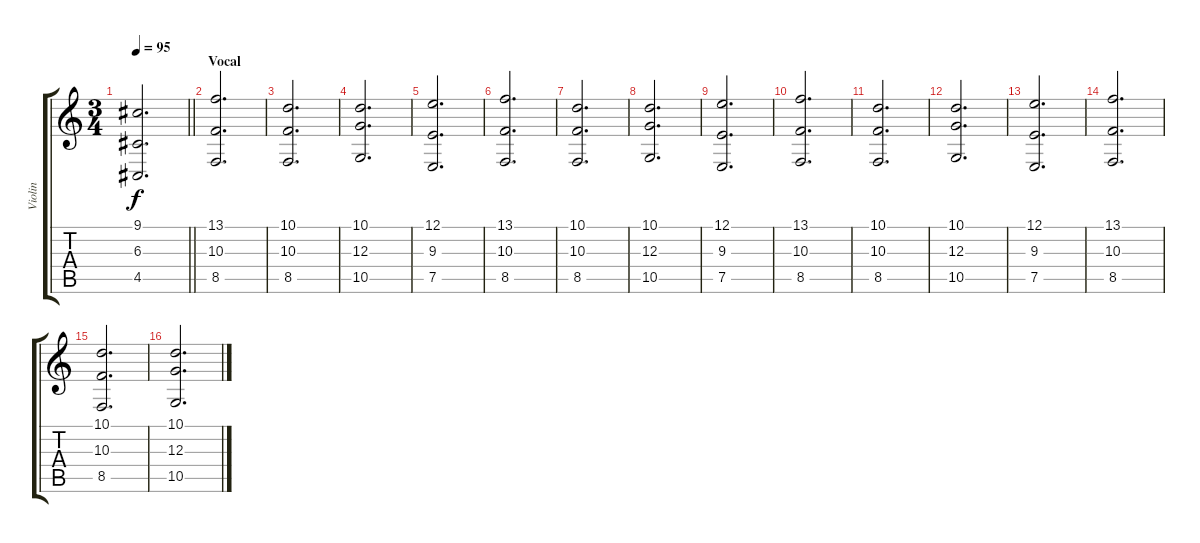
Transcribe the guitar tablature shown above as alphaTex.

\track ("Violin" "Violin") {instrument stringensemble1}
\staff {score tabs}
\tuning (E4 B3 G3 D3 A2 D2) {hide}
\ts (3 4)
\tempo 95
\clef g2
\barLineRight lightlight
\ks c
(9.1 6.3 4.5).2{d dy f} |
\section ("" "Vocal")
(13.1 10.3 8.5).2{d} |
(10.1 10.3 8.5).2{d} |
(10.1 12.3 10.5).2{d} |
(12.1 9.3 7.5).2{d} |
(13.1 10.3 8.5).2{d} |
(10.1 10.3 8.5).2{d} |
(10.1 12.3 10.5).2{d} |
(12.1 9.3 7.5).2{d} |
(13.1 10.3 8.5).2{d} |
(10.1 10.3 8.5).2{d} |
(10.1 12.3 10.5).2{d} |
(12.1 9.3 7.5).2{d} |
(13.1 10.3 8.5).2{d} |
(10.1 10.3 8.5).2{d} |
(10.1 12.3 10.5).2{d}
